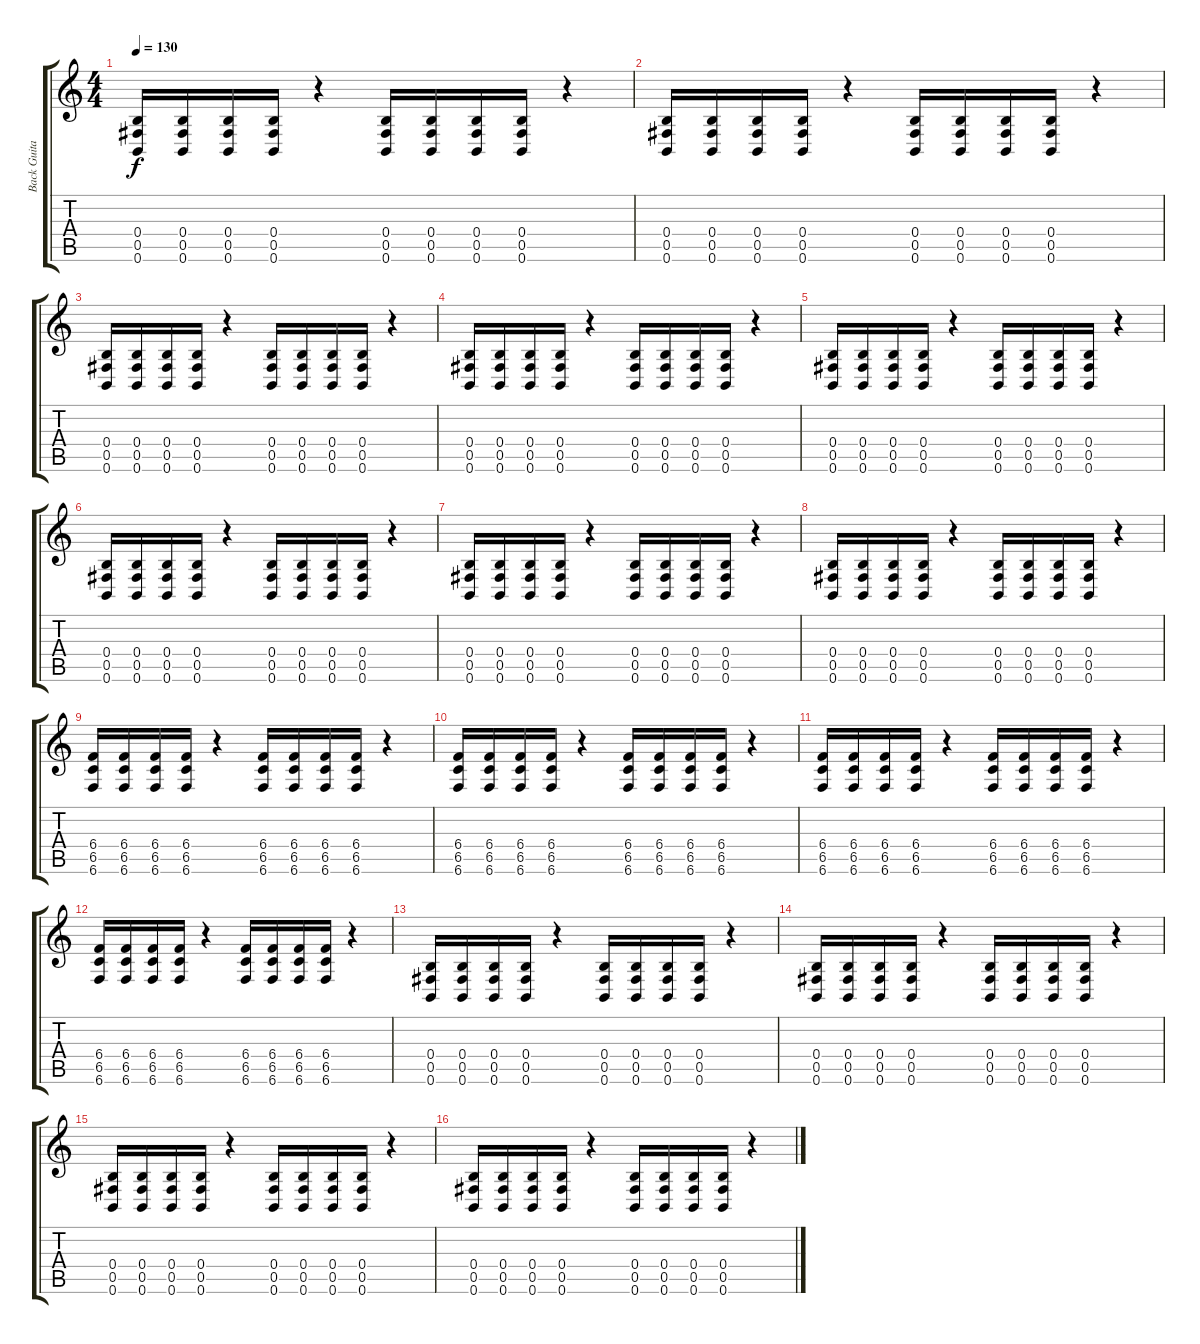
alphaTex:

\track ("Back Guitar" "Back Guita") {instrument distortionguitar}
\staff {score tabs}
\tuning (Db4 Ab3 E3 B2 Gb2 B1) {hide}
\ts (4 4)
\tempo 130
\clef g2
\ks c
(0.4 0.5 0.6).16{dy f} (0.4 0.5 0.6).16 (0.4 0.5 0.6).16 (0.4 0.5 0.6).16 r.4 (0.4 0.5 0.6).16 (0.4 0.5 0.6).16 (0.4 0.5 0.6).16 (0.4 0.5 0.6).16 r.4 |
(0.4 0.5 0.6).16 (0.4 0.5 0.6).16 (0.4 0.5 0.6).16 (0.4 0.5 0.6).16 r.4 (0.4 0.5 0.6).16 (0.4 0.5 0.6).16 (0.4 0.5 0.6).16 (0.4 0.5 0.6).16 r.4 |
(0.4 0.5 0.6).16 (0.4 0.5 0.6).16 (0.4 0.5 0.6).16 (0.4 0.5 0.6).16 r.4 (0.4 0.5 0.6).16 (0.4 0.5 0.6).16 (0.4 0.5 0.6).16 (0.4 0.5 0.6).16 r.4 |
(0.4 0.5 0.6).16 (0.4 0.5 0.6).16 (0.4 0.5 0.6).16 (0.4 0.5 0.6).16 r.4 (0.4 0.5 0.6).16 (0.4 0.5 0.6).16 (0.4 0.5 0.6).16 (0.4 0.5 0.6).16 r.4 |
(0.4 0.5 0.6).16 (0.4 0.5 0.6).16 (0.4 0.5 0.6).16 (0.4 0.5 0.6).16 r.4 (0.4 0.5 0.6).16 (0.4 0.5 0.6).16 (0.4 0.5 0.6).16 (0.4 0.5 0.6).16 r.4 |
(0.4 0.5 0.6).16 (0.4 0.5 0.6).16 (0.4 0.5 0.6).16 (0.4 0.5 0.6).16 r.4 (0.4 0.5 0.6).16 (0.4 0.5 0.6).16 (0.4 0.5 0.6).16 (0.4 0.5 0.6).16 r.4 |
(0.4 0.5 0.6).16 (0.4 0.5 0.6).16 (0.4 0.5 0.6).16 (0.4 0.5 0.6).16 r.4 (0.4 0.5 0.6).16 (0.4 0.5 0.6).16 (0.4 0.5 0.6).16 (0.4 0.5 0.6).16 r.4 |
(0.4 0.5 0.6).16 (0.4 0.5 0.6).16 (0.4 0.5 0.6).16 (0.4 0.5 0.6).16 r.4 (0.4 0.5 0.6).16 (0.4 0.5 0.6).16 (0.4 0.5 0.6).16 (0.4 0.5 0.6).16 r.4 |
(6.4 6.5 6.6).16 (6.4 6.5 6.6).16 (6.4 6.5 6.6).16 (6.4 6.5 6.6).16 r.4 (6.4 6.5 6.6).16 (6.4 6.5 6.6).16 (6.4 6.5 6.6).16 (6.4 6.5 6.6).16 r.4 |
(6.4 6.5 6.6).16 (6.4 6.5 6.6).16 (6.4 6.5 6.6).16 (6.4 6.5 6.6).16 r.4 (6.4 6.5 6.6).16 (6.4 6.5 6.6).16 (6.4 6.5 6.6).16 (6.4 6.5 6.6).16 r.4 |
(6.4 6.5 6.6).16 (6.4 6.5 6.6).16 (6.4 6.5 6.6).16 (6.4 6.5 6.6).16 r.4 (6.4 6.5 6.6).16 (6.4 6.5 6.6).16 (6.4 6.5 6.6).16 (6.4 6.5 6.6).16 r.4 |
(6.4 6.5 6.6).16 (6.4 6.5 6.6).16 (6.4 6.5 6.6).16 (6.4 6.5 6.6).16 r.4 (6.4 6.5 6.6).16 (6.4 6.5 6.6).16 (6.4 6.5 6.6).16 (6.4 6.5 6.6).16 r.4 |
(0.4 0.5 0.6).16 (0.4 0.5 0.6).16 (0.4 0.5 0.6).16 (0.4 0.5 0.6).16 r.4 (0.4 0.5 0.6).16 (0.4 0.5 0.6).16 (0.4 0.5 0.6).16 (0.4 0.5 0.6).16 r.4 |
(0.4 0.5 0.6).16 (0.4 0.5 0.6).16 (0.4 0.5 0.6).16 (0.4 0.5 0.6).16 r.4 (0.4 0.5 0.6).16 (0.4 0.5 0.6).16 (0.4 0.5 0.6).16 (0.4 0.5 0.6).16 r.4 |
(0.4 0.5 0.6).16 (0.4 0.5 0.6).16 (0.4 0.5 0.6).16 (0.4 0.5 0.6).16 r.4 (0.4 0.5 0.6).16 (0.4 0.5 0.6).16 (0.4 0.5 0.6).16 (0.4 0.5 0.6).16 r.4 |
(0.4 0.5 0.6).16 (0.4 0.5 0.6).16 (0.4 0.5 0.6).16 (0.4 0.5 0.6).16 r.4 (0.4 0.5 0.6).16 (0.4 0.5 0.6).16 (0.4 0.5 0.6).16 (0.4 0.5 0.6).16 r.4
